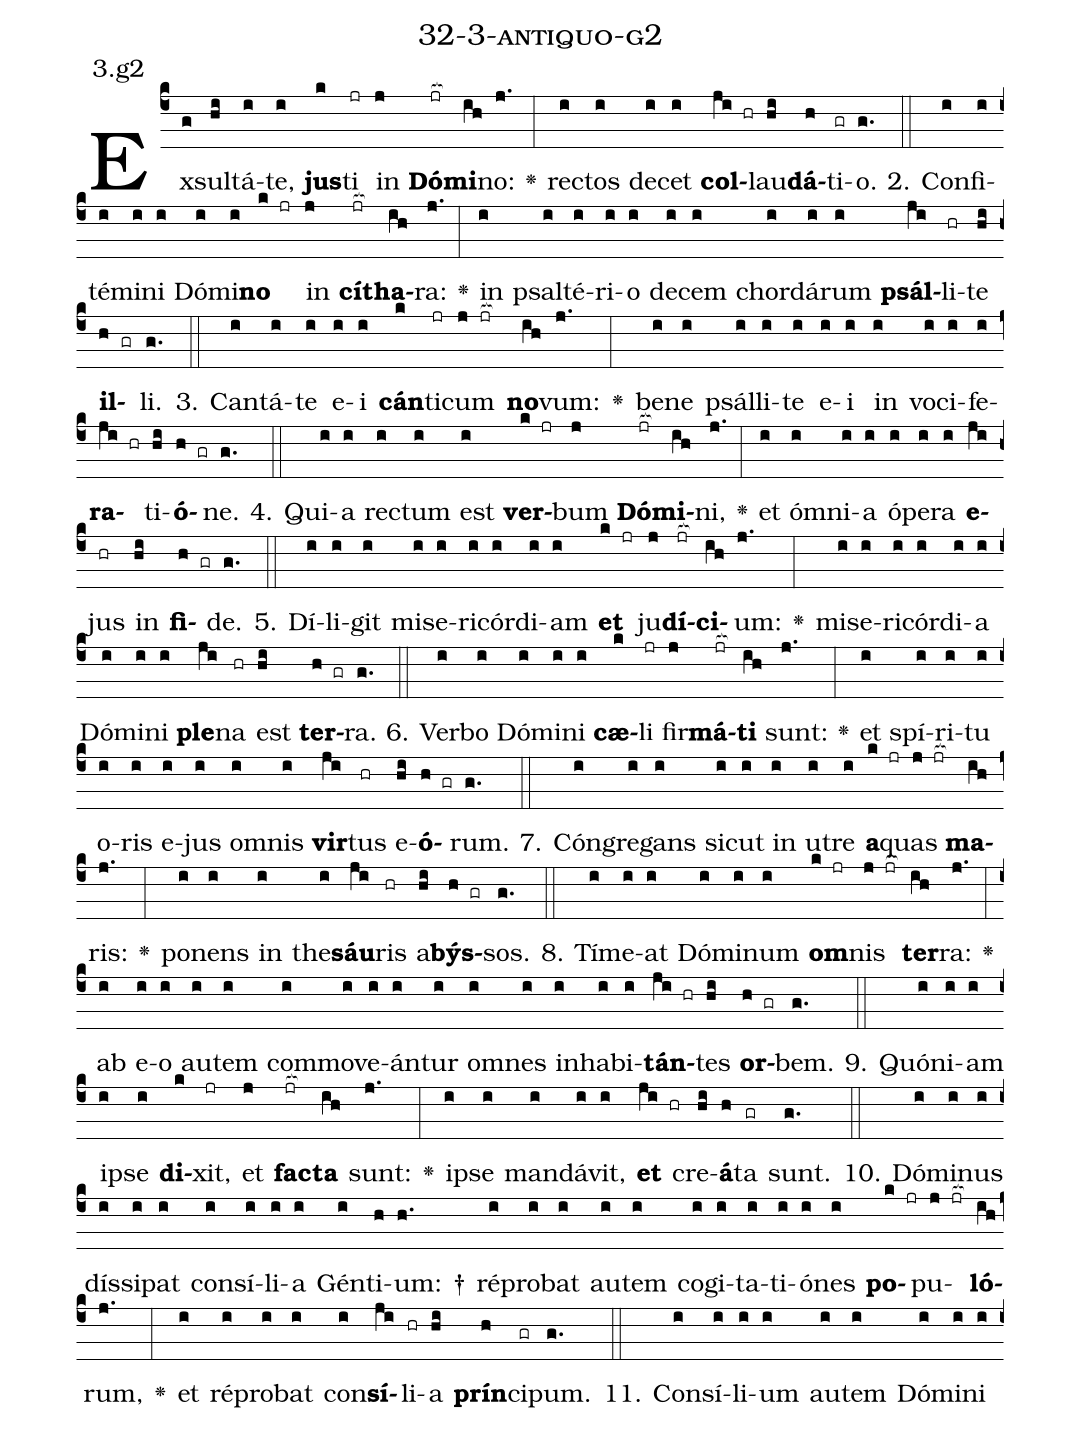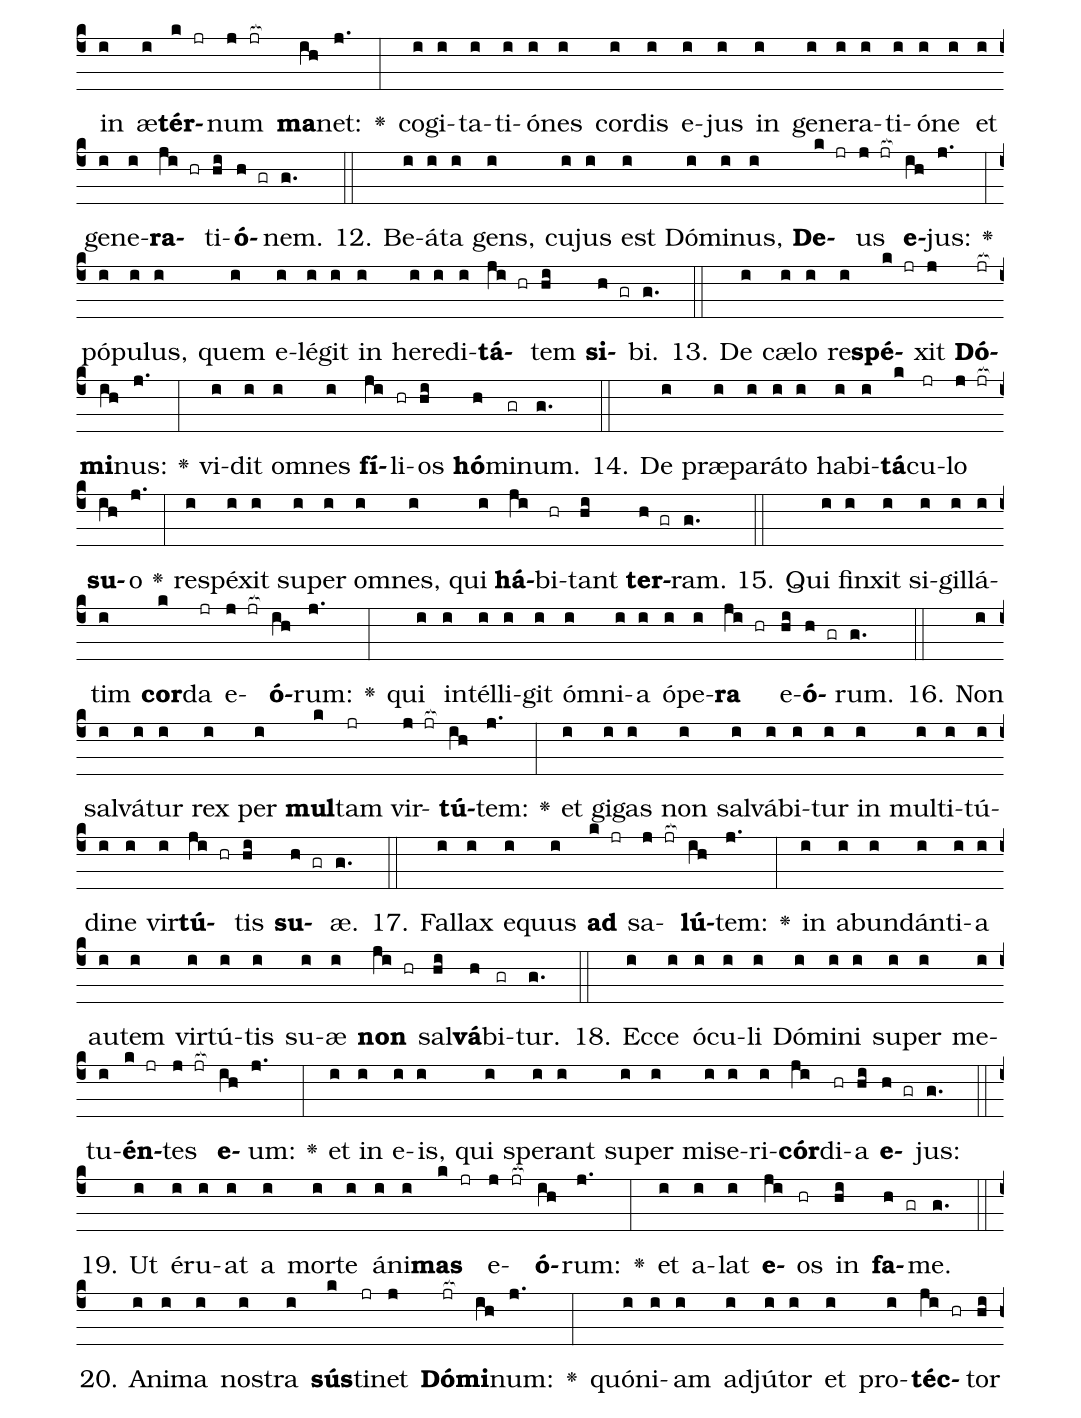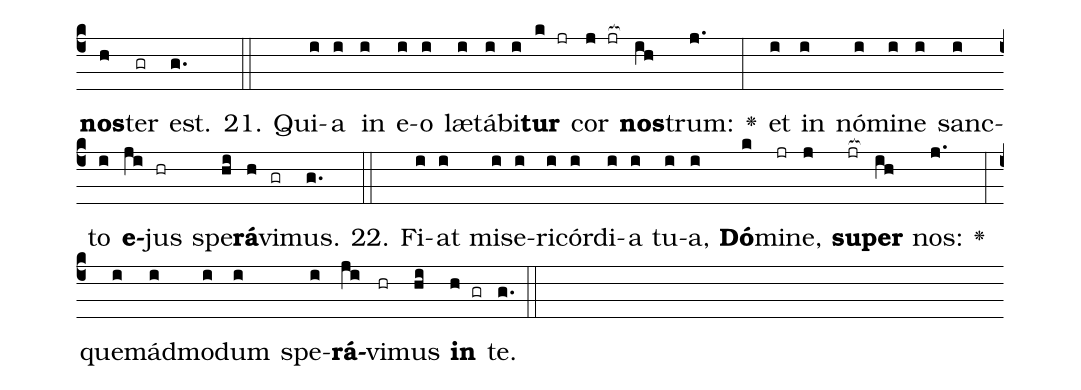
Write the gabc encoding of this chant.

name: 32-3-antiquo-g2;
annotation: 3.g2;
%%
(c4)Ex(g)sul(hi)tá(i)te,(i) <b>jus</b>(k)ti(jr) in(j) <b>Dó</b>(jr[ocb:1{])<b>mi</b>(ih[ocb:0}])no:(j.) <v>\greheightstar</v>(:) rec(i)tos(i) de(i)cet(i) <b>col</b>(ji hr)lau(hi)<b>dá</b>(h)ti(gr)o.(g.) (::)
2. Con(i)fi(i)té(i)mi(i)ni(i) Dó(i)mi(i)<b>no</b>(k jr) in(j) <b>cí</b>(jr[ocb:1{])<b>tha</b>(ih[ocb:0}])ra:(j.) <v>\greheightstar</v>(:) in(i) psal(i)té(i)ri(i)o(i) de(i)cem(i) chor(i)dá(i)rum(i) <b>psál</b>(ji)li(hr)te(hi) <b>il</b>(h gr)li.(g.) (::)
3. Can(i)tá(i)te(i) e(i)i(i) <b>cán</b>(k)ti(jr)cum(j jr[ocb:1{]) <b>no</b>(ih[ocb:0}])vum:(j.) <v>\greheightstar</v>(:) be(i)ne(i) psál(i)li(i)te(i) e(i)i(i) in(i) vo(i)ci(i)fe(i)<b>ra</b>(ji hr)ti(hi)<b>ó</b>(h gr)ne.(g.) (::)
4. Qui(i)a(i) rec(i)tum(i) est(i) <b>ver</b>(k jr)bum(j) <b>Dó</b>(jr[ocb:1{])<b>mi</b>(ih[ocb:0}])ni,(j.) <v>\greheightstar</v>(:) et(i) óm(i)ni(i)a(i) ó(i)pe(i)ra(i) <b>e</b>(ji)jus(hr) in(hi) <b>fi</b>(h gr)de.(g.) (::)
5. Dí(i)li(i)git(i) mi(i)se(i)ri(i)cór(i)di(i)am(i) <b>et</b>(k jr) ju(j)<b>dí</b>(jr[ocb:1{])<b>ci</b>(ih[ocb:0}])um:(j.) <v>\greheightstar</v>(:) mi(i)se(i)ri(i)cór(i)di(i)a(i) Dó(i)mi(i)ni(i) <b>ple</b>(ji)na(hr) est(hi) <b>ter</b>(h gr)ra.(g.) (::)
6. Ver(i)bo(i) Dó(i)mi(i)ni(i) <b>cæ</b>(k)li(jr) fir(j)<b>má</b>(jr[ocb:1{])<b>ti</b>(ih[ocb:0}]) sunt:(j.) <v>\greheightstar</v>(:) et(i) spí(i)ri(i)tu(i) o(i)ris(i) e(i)jus(i) om(i)nis(i) <b>vir</b>(ji)tus(hr) e(hi)<b>ó</b>(h gr)rum.(g.) (::)
7. Cón(i)gre(i)gans(i) sic(i)ut(i) in(i) u(i)tre(i) <b>a</b>(k jr)quas(j jr[ocb:1{]) <b>ma</b>(ih[ocb:0}])ris:(j.) <v>\greheightstar</v>(:) po(i)nens(i) in(i) the(i)<b>sáu</b>(ji)ris(hr) a(hi)<b>býs</b>(h gr)sos.(g.) (::)
8. Tí(i)me(i)at(i) Dó(i)mi(i)num(i) <b>om</b>(k jr)nis(j jr[ocb:1{]) <b>ter</b>(ih[ocb:0}])ra:(j.) <v>\greheightstar</v>(:) ab(i) e(i)o(i) au(i)tem(i) com(i)mo(i)ve(i)án(i)tur(i) om(i)nes(i) in(i)ha(i)bi(i)<b>tán</b>(ji hr)tes(hi) <b>or</b>(h gr)bem.(g.) (::)
9. Quón(i)i(i)am(i) ip(i)se(i) <b>di</b>(k)xit,(jr) et(j) <b>fac</b>(jr[ocb:1{])<b>ta</b>(ih[ocb:0}]) sunt:(j.) <v>\greheightstar</v>(:) ip(i)se(i) man(i)dá(i)vit,(i) <b>et</b>(ji hr) cre(hi)<b>á</b>(h)ta(gr) sunt.(g.) (::)
10. Dó(i)mi(i)nus(i) dís(i)si(i)pat(i) con(i)sí(i)li(i)a(i) Gén(i)ti(h)um: †(h.) ré(i)pro(i)bat(i) au(i)tem(i) co(i)gi(i)ta(i)ti(i)ó(i)nes(i) <b>po</b>(k jr)pu(j jr[ocb:1{])<b>ló</b>(ih[ocb:0}])rum,(j.) <v>\greheightstar</v>(:) et(i) ré(i)pro(i)bat(i) con(i)<b>sí</b>(ji)li(hr)a(hi) <b>prín</b>(h)ci(gr)pum.(g.) (::)
11. Con(i)sí(i)li(i)um(i) au(i)tem(i) Dó(i)mi(i)ni(i) in(i) æ(i)<b>tér</b>(k jr)num(j jr[ocb:1{]) <b>ma</b>(ih[ocb:0}])net:(j.) <v>\greheightstar</v>(:) co(i)gi(i)ta(i)ti(i)ó(i)nes(i) cor(i)dis(i) e(i)jus(i) in(i) ge(i)ne(i)ra(i)ti(i)ó(i)ne(i) et(i) ge(i)ne(i)<b>ra</b>(ji hr)ti(hi)<b>ó</b>(h gr)nem.(g.) (::)
12. Be(i)á(i)ta(i) gens,(i) cu(i)jus(i) est(i) Dó(i)mi(i)nus,(i) <b>De</b>(k jr)us(j jr[ocb:1{]) <b>e</b>(ih[ocb:0}])jus:(j.) <v>\greheightstar</v>(:) pó(i)pu(i)lus,(i) quem(i) e(i)lé(i)git(i) in(i) he(i)re(i)di(i)<b>tá</b>(ji hr)tem(hi) <b>si</b>(h gr)bi.(g.) (::)
13. De(i) cæ(i)lo(i) re(i)<b>spé</b>(k jr)xit(j) <b>Dó</b>(jr[ocb:1{])<b>mi</b>(ih[ocb:0}])nus:(j.) <v>\greheightstar</v>(:) vi(i)dit(i) om(i)nes(i) <b>fí</b>(ji)li(hr)os(hi) <b>hó</b>(h)mi(gr)num.(g.) (::)
14. De(i) præ(i)pa(i)rá(i)to(i) ha(i)bi(i)<b>tá</b>(k)cu(jr)lo(j jr[ocb:1{]) <b>su</b>(ih[ocb:0}])o(j.) <v>\greheightstar</v>(:) re(i)spé(i)xit(i) su(i)per(i) om(i)nes,(i) qui(i) <b>há</b>(ji)bi(hr)tant(hi) <b>ter</b>(h gr)ram.(g.) (::)
15. Qui(i) fin(i)xit(i) si(i)gil(i)lá(i)tim(i) <b>cor</b>(k)da(jr) e(j jr[ocb:1{])<b>ó</b>(ih[ocb:0}])rum:(j.) <v>\greheightstar</v>(:) qui(i) in(i)tél(i)li(i)git(i) óm(i)ni(i)a(i) ó(i)pe(i)<b>ra</b>(ji hr) e(hi)<b>ó</b>(h gr)rum.(g.) (::)
16. Non(i) sal(i)vá(i)tur(i) rex(i) per(i) <b>mul</b>(k)tam(jr) vir(j jr[ocb:1{])<b>tú</b>(ih[ocb:0}])tem:(j.) <v>\greheightstar</v>(:) et(i) gi(i)gas(i) non(i) sal(i)vá(i)bi(i)tur(i) in(i) mul(i)ti(i)tú(i)di(i)ne(i) vir(i)<b>tú</b>(ji hr)tis(hi) <b>su</b>(h gr)æ.(g.) (::)
17. Fal(i)lax(i) e(i)quus(i) <b>ad</b>(k jr) sa(j jr[ocb:1{])<b>lú</b>(ih[ocb:0}])tem:(j.) <v>\greheightstar</v>(:) in(i) ab(i)un(i)dán(i)ti(i)a(i) au(i)tem(i) vir(i)tú(i)tis(i) su(i)æ(i) <b>non</b>(ji hr) sal(hi)<b>vá</b>(h)bi(gr)tur.(g.) (::)
18. Ec(i)ce(i) ó(i)cu(i)li(i) Dó(i)mi(i)ni(i) su(i)per(i) me(i)tu(i)<b>én</b>(k jr)tes(j jr[ocb:1{]) <b>e</b>(ih[ocb:0}])um:(j.) <v>\greheightstar</v>(:) et(i) in(i) e(i)is,(i) qui(i) spe(i)rant(i) su(i)per(i) mi(i)se(i)ri(i)<b>cór</b>(ji)di(hr)a(hi) <b>e</b>(h gr)jus:(g.) (::)
19. Ut(i) é(i)ru(i)at(i) a(i) mor(i)te(i) á(i)ni(i)<b>mas</b>(k jr) e(j jr[ocb:1{])<b>ó</b>(ih[ocb:0}])rum:(j.) <v>\greheightstar</v>(:) et(i) a(i)lat(i) <b>e</b>(ji)os(hr) in(hi) <b>fa</b>(h gr)me.(g.) (::)
20. A(i)ni(i)ma(i) nos(i)tra(i) <b>sús</b>(k)ti(jr)net(j) <b>Dó</b>(jr[ocb:1{])<b>mi</b>(ih[ocb:0}])num:(j.) <v>\greheightstar</v>(:) quón(i)i(i)am(i) ad(i)jú(i)tor(i) et(i) pro(i)<b>téc</b>(ji hr)tor(hi) <b>nos</b>(h)ter(gr) est.(g.) (::)
21. Qui(i)a(i) in(i) e(i)o(i) læ(i)tá(i)bi(i)<b>tur</b>(k jr) cor(j jr[ocb:1{]) <b>nos</b>(ih[ocb:0}])trum:(j.) <v>\greheightstar</v>(:) et(i) in(i) nó(i)mi(i)ne(i) sanc(i)to(i) <b>e</b>(ji)jus(hr) spe(hi)<b>rá</b>(h)vi(gr)mus.(g.) (::)
22. Fi(i)at(i) mi(i)se(i)ri(i)cór(i)di(i)a(i) tu(i)a,(i) <b>Dó</b>(k)mi(jr)ne,(j) <b>su</b>(jr[ocb:1{])<b>per</b>(ih[ocb:0}]) nos:(j.) <v>\greheightstar</v>(:) quem(i)ád(i)mo(i)dum(i) spe(i)<b>rá</b>(ji)vi(hr)mus(hi) <b>in</b>(h gr) te.(g.) (::)
